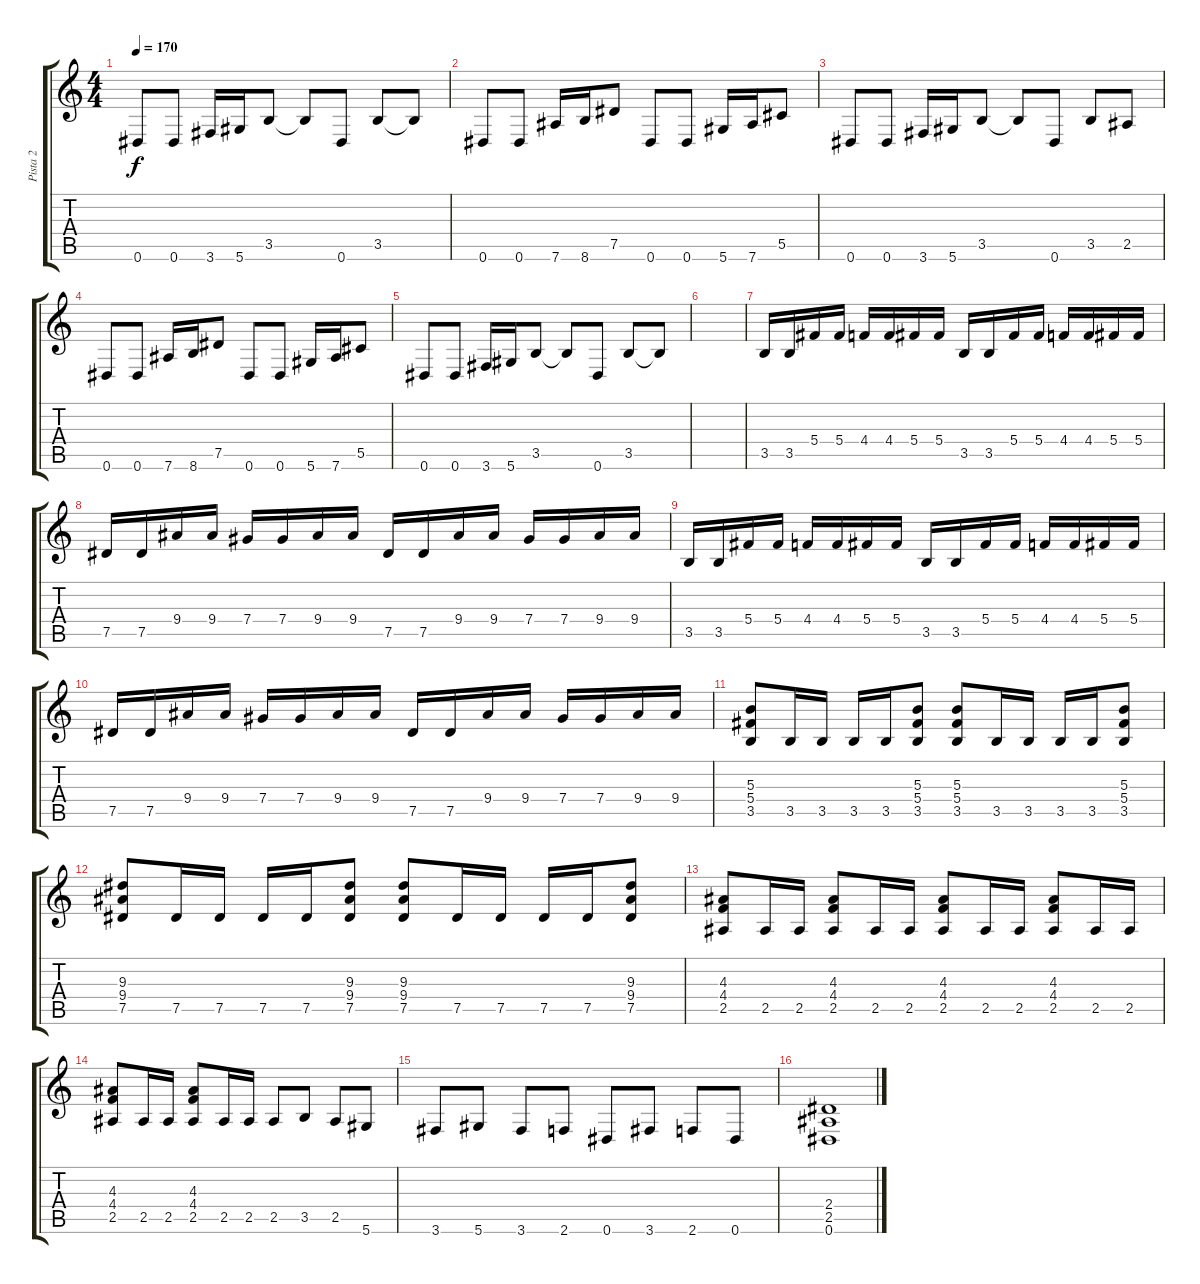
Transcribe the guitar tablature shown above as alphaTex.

\track ("Pista 2" "Pista 2") {instrument distortionguitar}
\staff {score tabs}
\tuning (Eb4 Bb3 Gb3 Db3 Ab2 Eb2) {hide}
\ts (4 4)
\tempo 170
\clef g2
\ks c
0.6.8{dy f} 0.6.8 3.6.16 5.6.16 3.5.8 3.5{t}.8 0.6.8 3.5.8 3.5{t}.8 |
0.6.8{instrument distortionguitar} 0.6.8 7.6.16 8.6.16 7.5.8 0.6.8 0.6.8 5.6.16 7.6.16 5.5.8 |
0.6.8 0.6.8 3.6.16 5.6.16 3.5.8 3.5{t}.8 0.6.8 3.5.8 2.5.8 |
0.6.8 0.6.8 7.6.16 8.6.16 7.5.8 0.6.8 0.6.8 5.6.16 7.6.16 5.5.8 |
0.6.8 0.6.8 3.6.16 5.6.16 3.5.8 3.5{t}.8 0.6.8 3.5.8 3.5{t}.8 |
|
3.5.16{volume 16 balance 0} 3.5.16 5.4.16 5.4.16 4.4.16 4.4.16 5.4.16 5.4.16 3.5.16 3.5.16 5.4.16 5.4.16 4.4.16 4.4.16 5.4.16 5.4.16 |
7.5.16 7.5.16 9.4.16 9.4.16 7.4.16 7.4.16 9.4.16 9.4.16 7.5.16 7.5.16 9.4.16 9.4.16 7.4.16 7.4.16 9.4.16 9.4.16 |
3.5.16 3.5.16 5.4.16 5.4.16 4.4.16 4.4.16 5.4.16 5.4.16 3.5.16 3.5.16 5.4.16 5.4.16 4.4.16 4.4.16 5.4.16 5.4.16 |
7.5.16 7.5.16 9.4.16 9.4.16 7.4.16 7.4.16 9.4.16 9.4.16 7.5.16 7.5.16 9.4.16 9.4.16 7.4.16 7.4.16 9.4.16 9.4.16 |
(5.3 5.4 3.5).8{balance 8} 3.5.16 3.5.16 3.5.16 3.5.16 (5.3 5.4 3.5).8 (5.3 5.4 3.5).8 3.5.16 3.5.16 3.5.16 3.5.16 (5.3 5.4 3.5).8 |
(9.3 9.4 7.5).8 7.5.16 7.5.16 7.5.16 7.5.16 (9.3 9.4 7.5).8 (9.3 9.4 7.5).8 7.5.16 7.5.16 7.5.16 7.5.16 (9.3 9.4 7.5).8 |
(4.3 4.4 2.5).8 2.5.16 2.5.16 (4.3 4.4 2.5).8 2.5.16 2.5.16 (4.3 4.4 2.5).8 2.5.16 2.5.16 (4.3 4.4 2.5).8 2.5.16 2.5.16 |
(4.3 4.4 2.5).8 2.5.16 2.5.16 (4.3 4.4 2.5).8 2.5.16 2.5.16 2.5.8 3.5.8 2.5.8 5.6.8 |
3.6.8 5.6.8 3.6.8 2.6.8 0.6.8 3.6.8 2.6.8 0.6.8 |
(2.4 2.5 0.6).1
